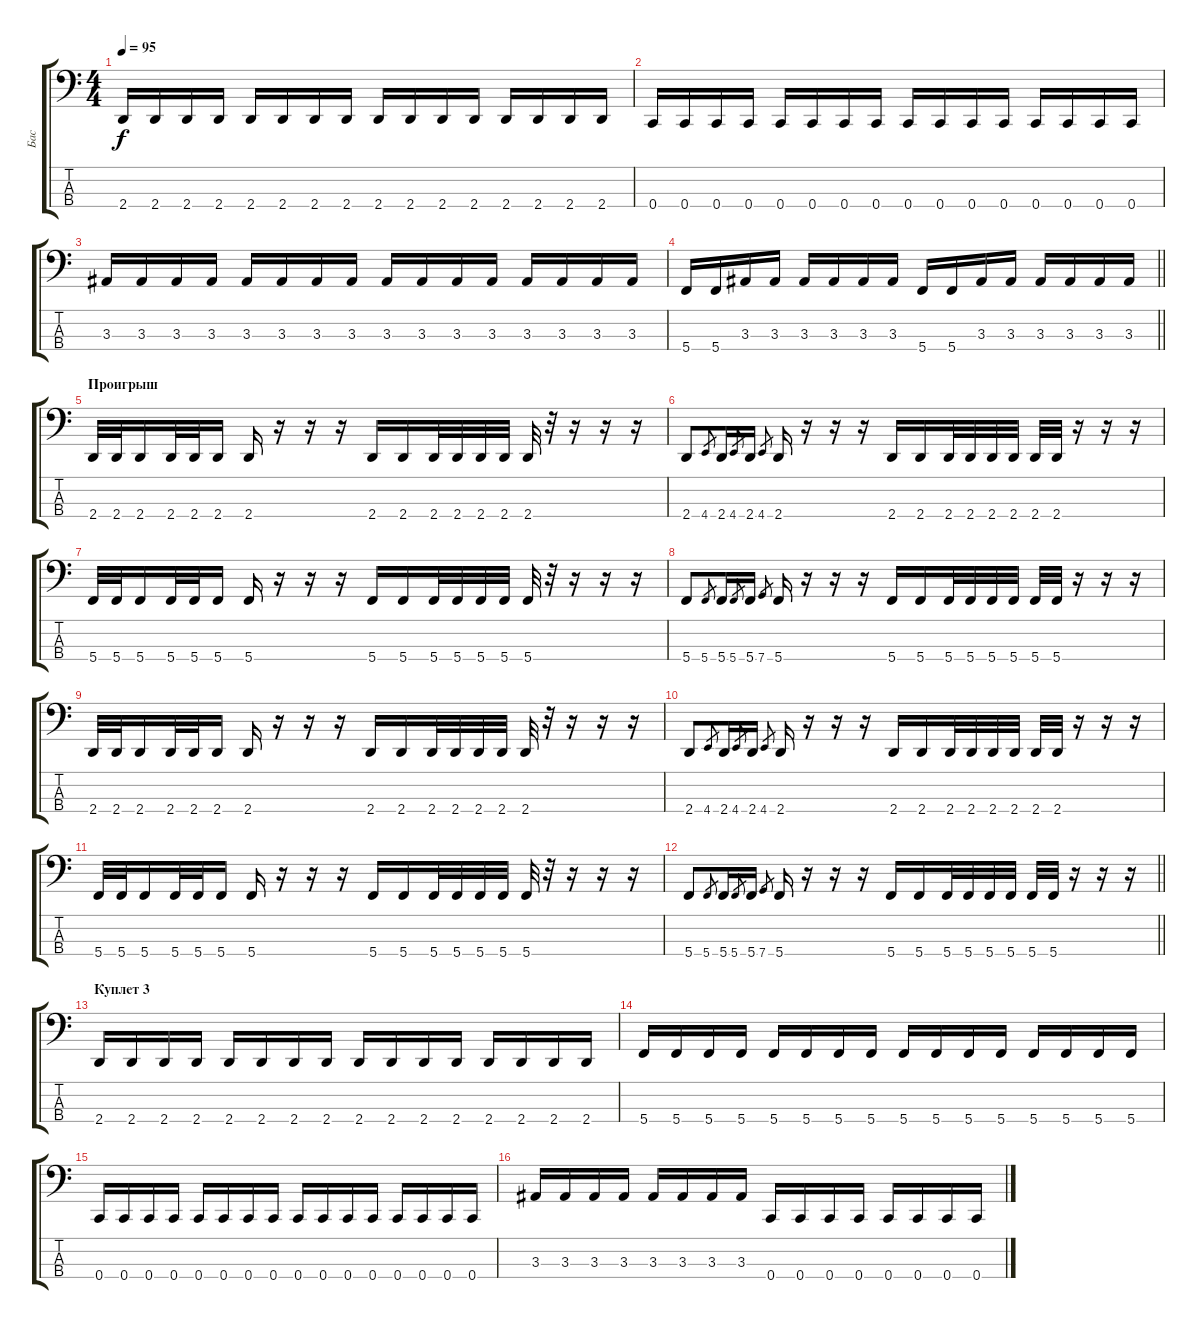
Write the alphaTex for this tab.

\track ("Бас" "Бас") {instrument electricbasspick}
\staff {score tabs}
\tuning (F2 C2 G1 C1) {hide}
\ts (4 4)
\tempo 95
\clef f4
\ks c
2.4.16{dy f} 2.4.16 2.4.16 2.4.16 2.4.16 2.4.16 2.4.16 2.4.16 2.4.16 2.4.16 2.4.16 2.4.16 2.4.16 2.4.16 2.4.16 2.4.16 |
0.4.16 0.4.16 0.4.16 0.4.16 0.4.16 0.4.16 0.4.16 0.4.16 0.4.16 0.4.16 0.4.16 0.4.16 0.4.16 0.4.16 0.4.16 0.4.16 |
3.3.16 3.3.16 3.3.16 3.3.16 3.3.16 3.3.16 3.3.16 3.3.16 3.3.16 3.3.16 3.3.16 3.3.16 3.3.16 3.3.16 3.3.16 3.3.16 |
\barLineRight lightlight
5.4.16 5.4.16 3.3.16 3.3.16 3.3.16 3.3.16 3.3.16 3.3.16 5.4.16 5.4.16 3.3.16 3.3.16 3.3.16 3.3.16 3.3.16 3.3.16 |
\section ("" "Проигрыш")
2.4.32 2.4.32 2.4.16 2.4.32 2.4.32 2.4.16 2.4.16 r.16 r.16 r.16 2.4.16 2.4.16 2.4.32 2.4.32 2.4.32 2.4.32 2.4.32 r.32 r.16 r.16 r.16 |
2.4.8 4.4.8{gr} 2.4.16 4.4.8{gr} 2.4.16 4.4.8{gr} 2.4.16 r.16 r.16 r.16 2.4.16 2.4.16 2.4.32 2.4.32 2.4.32 2.4.32 2.4.32 2.4.32 r.16 r.16 r.16 |
5.4.32 5.4.32 5.4.16 5.4.32 5.4.32 5.4.16 5.4.16 r.16 r.16 r.16 5.4.16 5.4.16 5.4.32 5.4.32 5.4.32 5.4.32 5.4.32 r.32 r.16 r.16 r.16 |
5.4.8 5.4.8{gr} 5.4.16 5.4.8{gr} 5.4.16 7.4.8{gr} 5.4.16 r.16 r.16 r.16 5.4.16 5.4.16 5.4.32 5.4.32 5.4.32 5.4.32 5.4.32 5.4.32 r.16 r.16 r.16 |
2.4.32 2.4.32 2.4.16 2.4.32 2.4.32 2.4.16 2.4.16 r.16 r.16 r.16 2.4.16 2.4.16 2.4.32 2.4.32 2.4.32 2.4.32 2.4.32 r.32 r.16 r.16 r.16 |
2.4.8 4.4.8{gr} 2.4.16 4.4.8{gr} 2.4.16 4.4.8{gr} 2.4.16 r.16 r.16 r.16 2.4.16 2.4.16 2.4.32 2.4.32 2.4.32 2.4.32 2.4.32 2.4.32 r.16 r.16 r.16 |
5.4.32 5.4.32 5.4.16 5.4.32 5.4.32 5.4.16 5.4.16 r.16 r.16 r.16 5.4.16 5.4.16 5.4.32 5.4.32 5.4.32 5.4.32 5.4.32 r.32 r.16 r.16 r.16 |
\barLineRight lightlight
5.4.8 5.4.8{gr} 5.4.16 5.4.8{gr} 5.4.16 7.4.8{gr} 5.4.16 r.16 r.16 r.16 5.4.16 5.4.16 5.4.32 5.4.32 5.4.32 5.4.32 5.4.32 5.4.32 r.16 r.16 r.16 |
\section ("" "Куплет 3")
2.4.16 2.4.16 2.4.16 2.4.16 2.4.16 2.4.16 2.4.16 2.4.16 2.4.16 2.4.16 2.4.16 2.4.16 2.4.16 2.4.16 2.4.16 2.4.16 |
5.4.16 5.4.16 5.4.16 5.4.16 5.4.16 5.4.16 5.4.16 5.4.16 5.4.16 5.4.16 5.4.16 5.4.16 5.4.16 5.4.16 5.4.16 5.4.16 |
0.4.16 0.4.16 0.4.16 0.4.16 0.4.16 0.4.16 0.4.16 0.4.16 0.4.16 0.4.16 0.4.16 0.4.16 0.4.16 0.4.16 0.4.16 0.4.16 |
3.3.16 3.3.16 3.3.16 3.3.16 3.3.16 3.3.16 3.3.16 3.3.16 0.4.16 0.4.16 0.4.16 0.4.16 0.4.16 0.4.16 0.4.16 0.4.16
